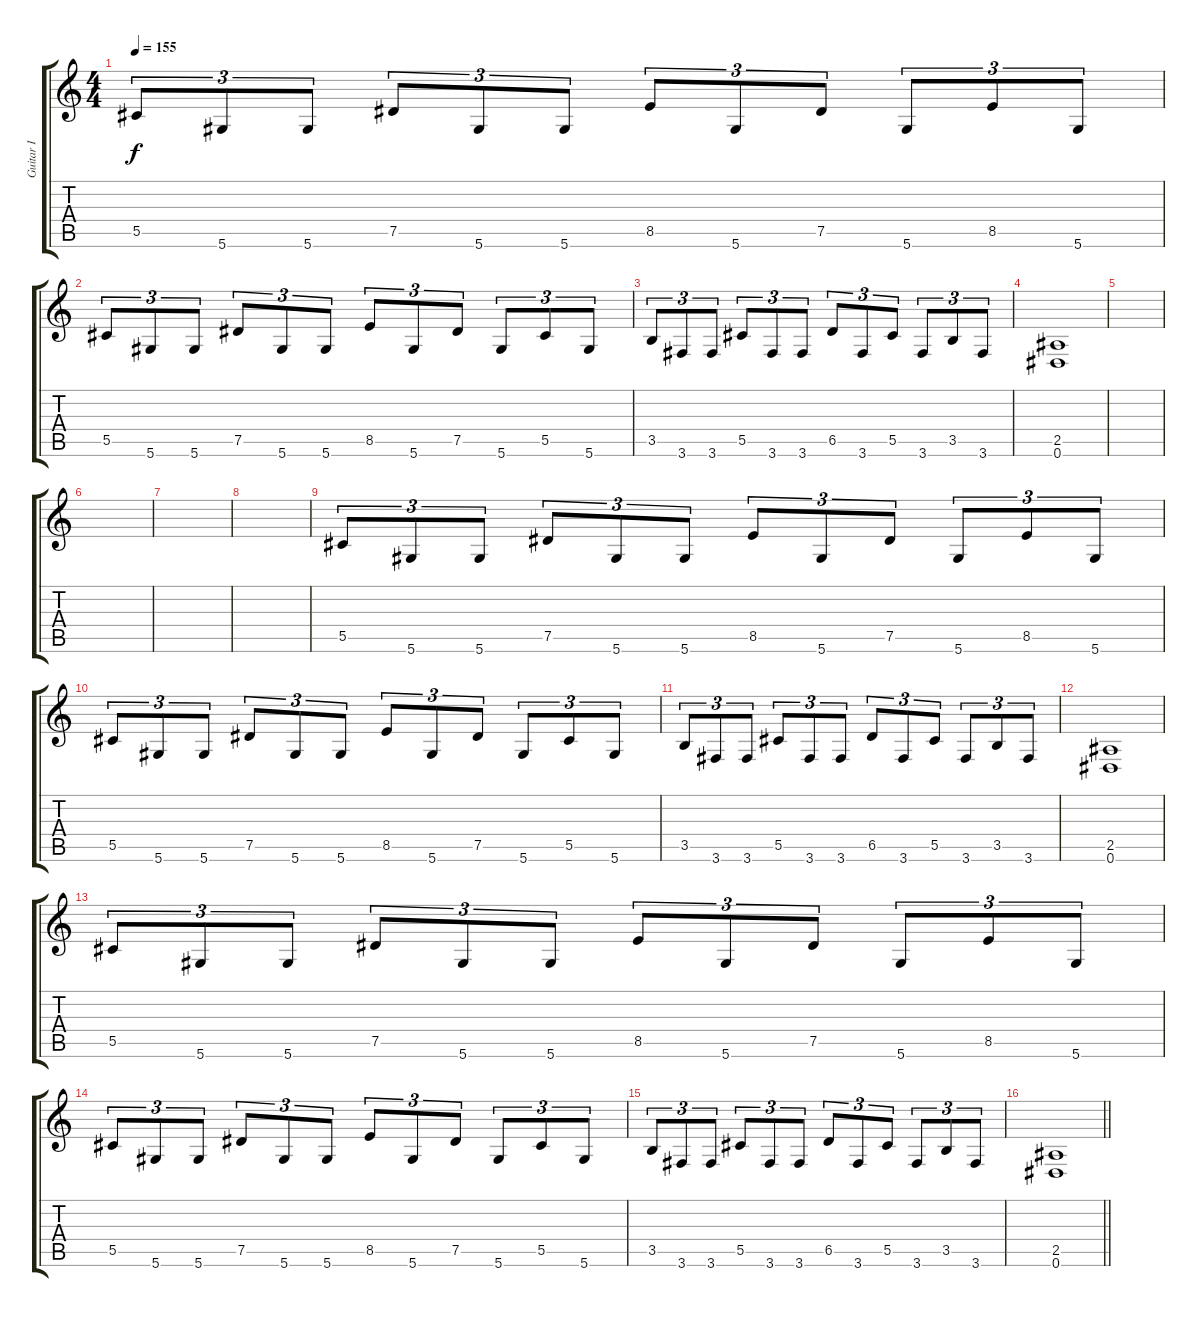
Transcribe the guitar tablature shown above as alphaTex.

\track ("Guitar I" "Guitar I") {instrument distortionguitar}
\staff {score tabs}
\tuning (Eb4 Bb3 Gb3 Db3 Ab2 Eb2) {hide}
\ts (4 4)
\tempo 155
\clef g2
\ks c
5.5.8{tu (3 2) dy f} 5.6.8{tu (3 2)} 5.6.8{tu (3 2)} 7.5.8{tu (3 2)} 5.6.8{tu (3 2)} 5.6.8{tu (3 2)} 8.5.8{tu (3 2)} 5.6.8{tu (3 2)} 7.5.8{tu (3 2)} 5.6.8{tu (3 2)} 8.5.8{tu (3 2)} 5.6.8{tu (3 2)} |
5.5.8{tu (3 2)} 5.6.8{tu (3 2)} 5.6.8{tu (3 2)} 7.5.8{tu (3 2)} 5.6.8{tu (3 2)} 5.6.8{tu (3 2)} 8.5.8{tu (3 2)} 5.6.8{tu (3 2)} 7.5.8{tu (3 2)} 5.6.8{tu (3 2)} 5.5.8{tu (3 2)} 5.6.8{tu (3 2)} |
3.5.8{tu (3 2)} 3.6.8{tu (3 2)} 3.6.8{tu (3 2)} 5.5.8{tu (3 2)} 3.6.8{tu (3 2)} 3.6.8{tu (3 2)} 6.5.8{tu (3 2)} 3.6.8{tu (3 2)} 5.5.8{tu (3 2)} 3.6.8{tu (3 2)} 3.5.8{tu (3 2)} 3.6.8{tu (3 2)} |
(2.5 0.6).1 |
|
|
|
|
5.5.8{tu (3 2)} 5.6.8{tu (3 2)} 5.6.8{tu (3 2)} 7.5.8{tu (3 2)} 5.6.8{tu (3 2)} 5.6.8{tu (3 2)} 8.5.8{tu (3 2)} 5.6.8{tu (3 2)} 7.5.8{tu (3 2)} 5.6.8{tu (3 2)} 8.5.8{tu (3 2)} 5.6.8{tu (3 2)} |
5.5.8{tu (3 2)} 5.6.8{tu (3 2)} 5.6.8{tu (3 2)} 7.5.8{tu (3 2)} 5.6.8{tu (3 2)} 5.6.8{tu (3 2)} 8.5.8{tu (3 2)} 5.6.8{tu (3 2)} 7.5.8{tu (3 2)} 5.6.8{tu (3 2)} 5.5.8{tu (3 2)} 5.6.8{tu (3 2)} |
3.5.8{tu (3 2)} 3.6.8{tu (3 2)} 3.6.8{tu (3 2)} 5.5.8{tu (3 2)} 3.6.8{tu (3 2)} 3.6.8{tu (3 2)} 6.5.8{tu (3 2)} 3.6.8{tu (3 2)} 5.5.8{tu (3 2)} 3.6.8{tu (3 2)} 3.5.8{tu (3 2)} 3.6.8{tu (3 2)} |
(2.5 0.6).1 |
5.5.8{tu (3 2)} 5.6.8{tu (3 2)} 5.6.8{tu (3 2)} 7.5.8{tu (3 2)} 5.6.8{tu (3 2)} 5.6.8{tu (3 2)} 8.5.8{tu (3 2)} 5.6.8{tu (3 2)} 7.5.8{tu (3 2)} 5.6.8{tu (3 2)} 8.5.8{tu (3 2)} 5.6.8{tu (3 2)} |
5.5.8{tu (3 2)} 5.6.8{tu (3 2)} 5.6.8{tu (3 2)} 7.5.8{tu (3 2)} 5.6.8{tu (3 2)} 5.6.8{tu (3 2)} 8.5.8{tu (3 2)} 5.6.8{tu (3 2)} 7.5.8{tu (3 2)} 5.6.8{tu (3 2)} 5.5.8{tu (3 2)} 5.6.8{tu (3 2)} |
3.5.8{tu (3 2)} 3.6.8{tu (3 2)} 3.6.8{tu (3 2)} 5.5.8{tu (3 2)} 3.6.8{tu (3 2)} 3.6.8{tu (3 2)} 6.5.8{tu (3 2)} 3.6.8{tu (3 2)} 5.5.8{tu (3 2)} 3.6.8{tu (3 2)} 3.5.8{tu (3 2)} 3.6.8{tu (3 2)} |
\barLineRight lightlight
(2.5 0.6).1
